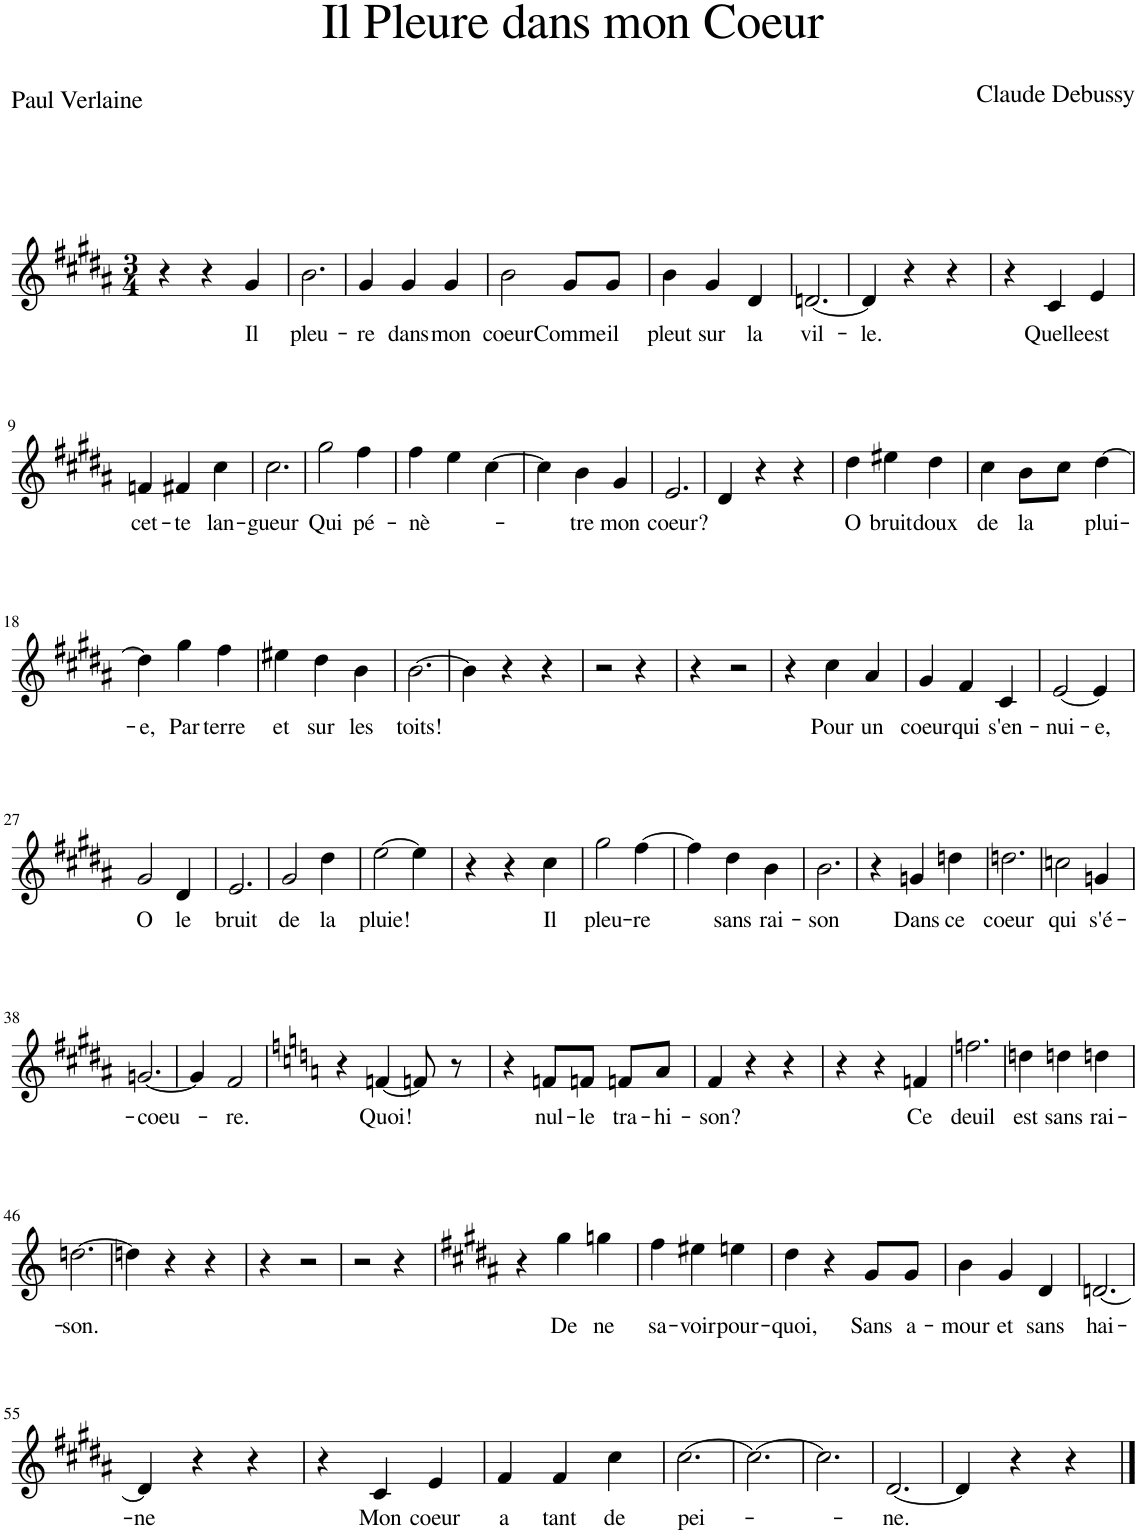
**kern	**text
*part1	*part1
*staff1	*staff1
*I"Piano	*
*I'Pno	*
*clefG2	*
*k[f#c#g#d#a#]	*
*M3/4	*
=1	=1
4r	.
4r	.
!	!LO:LY:b
4g#/	Il
=2	=2
!	!LO:LY:b
2.b\	pleu-
=3	=3
!	!LO:LY:b
4g#/	-re
!	!LO:LY:b
4g#/	dans
!	!LO:LY:b
4g#/	mon
=4	=4
!	!LO:LY:b
2b\	coeur
!	!LO:LY:b
8g#/L	Comme
!	!LO:LY:b
8g#/J	il
=5	=5
!	!LO:LY:b
4b\	pleut
!	!LO:LY:b
4g#/	sur
!	!LO:LY:b
4d#/	la
=6	=6
!	!LO:LY:b
[2.dn/	vil-
=7	=7
!	!LO:LY:b
4d/]	-le.
4r	.
4r	.
=8	=8
4r	.
!	!LO:LY:b
4c#/	Quelle
!	!LO:LY:b
4e/	est
!!LO:LB:g=z
=9	=9
!	!LO:LY:b
4fn/	cet-
!	!LO:LY:b
4f#X/	-te
!	!LO:LY:b
4cc#\	lan-
=10	=10
!	!LO:LY:b
2.cc#\	-gueur
=11	=11
!	!LO:LY:b
2gg#\	Qui
!	!LO:LY:b
4ff#\	pé-
=12	=12
!	!LO:LY:b
4ff#\	-nè-
4ee\	.
[4cc#\	.
=13	=13
4cc#\]	.
!	!LO:LY:b
4b\	-tre
!	!LO:LY:b
4g#/	mon
=14	=14
!	!LO:LY:b
2.e/	coeur?
=15	=15
4d#/	.
4r	.
4r	.
=16	=16
!	!LO:LY:b
4dd#\	O
!	!LO:LY:b
4ee#X\	bruit
!	!LO:LY:b
4dd#\	doux
=17	=17
!	!LO:LY:b
4cc#\	de
!	!LO:LY:b
8b\L	la
8cc#\J	.
!	!LO:LY:b
[4dd#\	plui-
!!LO:LB:g=z
=18	=18
!	!LO:LY:b
4dd#\]	-e,
!	!LO:LY:b
4gg#\	Par
!	!LO:LY:b
4ff#\	terre
=19	=19
!	!LO:LY:b
4ee#X\	et
!	!LO:LY:b
4dd#\	sur
!	!LO:LY:b
4b\	les
=20	=20
!	!LO:LY:b
[2.b\	toits!
=21	=21
4b\]	.
4r	.
4r	.
=22	=22
2r	.
4r	.
=23	=23
4r	.
2r	.
=24	=24
4r	.
!	!LO:LY:b
4cc#\	Pour
!	!LO:LY:b
4a#/	un
=25	=25
!	!LO:LY:b
4g#/	coeur
!	!LO:LY:b
4f#/	qui
!	!LO:LY:b
4c#/	s'en-
=26	=26
!	!LO:LY:b
[2e/	-nui-
!	!LO:LY:b
4e/]	-e,
!!LO:LB:g=z
=27	=27
!	!LO:LY:b
2g#/	O
!	!LO:LY:b
4d#/	le
=28	=28
!	!LO:LY:b
2.e/	bruit
=29	=29
!	!LO:LY:b
2g#/	de
!	!LO:LY:b
4dd#\	la
=30	=30
!	!LO:LY:b
[2ee\	pluie!
4ee\]	.
=31	=31
4r	.
4r	.
!	!LO:LY:b
4cc#\	Il
=32	=32
!	!LO:LY:b
2gg#\	pleu-
!	!LO:LY:b
[4ff#\	-re
=33	=33
4ff#\]	.
!	!LO:LY:b
4dd#\	sans
!	!LO:LY:b
4b\	rai-
=34	=34
!	!LO:LY:b
2.b\	-son
=35	=35
4r	.
!	!LO:LY:b
4gn/	Dans
!	!LO:LY:b
4ddn\	ce
=36	=36
!	!LO:LY:b
2.ddn\	coeur
=37	=37
!	!LO:LY:b
2ccn\	qui
!	!LO:LY:b
4gn/	s'é-
!!LO:LB:g=z
=38	=38
!	!LO:LY:b
[2.gn/	-coeu-
=39	=39
4g/]	.
!	!LO:LY:b
2f#/	-re.
=40	=40
*k[]	*
4r	.
!	!LO:LY:b
[4fn/	Quoi!
8fn/]	.
8r	.
=41	=41
4r	.
!	!LO:LY:b
8fn/L	nul-
!	!LO:LY:b
8fn/J	-le
!	!LO:LY:b
8fn/L	tra-
!	!LO:LY:b
8a/J	-hi-
=42	=42
!	!LO:LY:b
4f/	-son?
4r	.
4r	.
=43	=43
4r	.
4r	.
!	!LO:LY:b
4fn/	Ce
=44	=44
!	!LO:LY:b
2.ffn\	deuil
=45	=45
!	!LO:LY:b
4ddn\	est
!	!LO:LY:b
4ddn\	sans
!	!LO:LY:b
4ddn\	rai-
!!LO:LB:g=z
=46	=46
!	!LO:LY:b
[2.ddn\	-son.
=47	=47
4ddn\]	.
4r	.
4r	.
=48	=48
4r	.
2r	.
=49	=49
2r	.
4r	.
=50	=50
*k[f#c#g#d#a#]	*
4r	.
!	!LO:LY:b
4gg#\	De
!	!LO:LY:b
4ggn\	ne
=51	=51
!	!LO:LY:b
4ff#\	sa-
!	!LO:LY:b
4ee#X\	-voir
!	!LO:LY:b
4een\	pour-
=52	=52
!	!LO:LY:b
4dd#\	-quoi,
4r	.
!	!LO:LY:b
8g#/L	Sans
!	!LO:LY:b
8g#/J	a-
=53	=53
!	!LO:LY:b
4b\	-mour
!	!LO:LY:b
4g#/	et
!	!LO:LY:b
4d#/	sans
=54	=54
!	!LO:LY:b
[2.dn/	hai-
!!LO:LB:g=z
=55	=55
!	!LO:LY:b
4d/]	-ne
4r	.
4r	.
=56	=56
4r	.
!	!LO:LY:b
4c#/	Mon
!	!LO:LY:b
4e/	coeur
=57	=57
!	!LO:LY:b
4f#/	a
!	!LO:LY:b
4f#/	tant
!	!LO:LY:b
4cc#\	de
=58	=58
!	!LO:LY:b
[2.cc#\	pei-
=59	=59
2.cc#\_	.
=60	=60
2.cc#\]	.
=61	=61
!	!LO:LY:b
[2.d#/	-ne.
=62	=62
4d#/]	.
4r	.
4r	.
==	==
*-	*-
